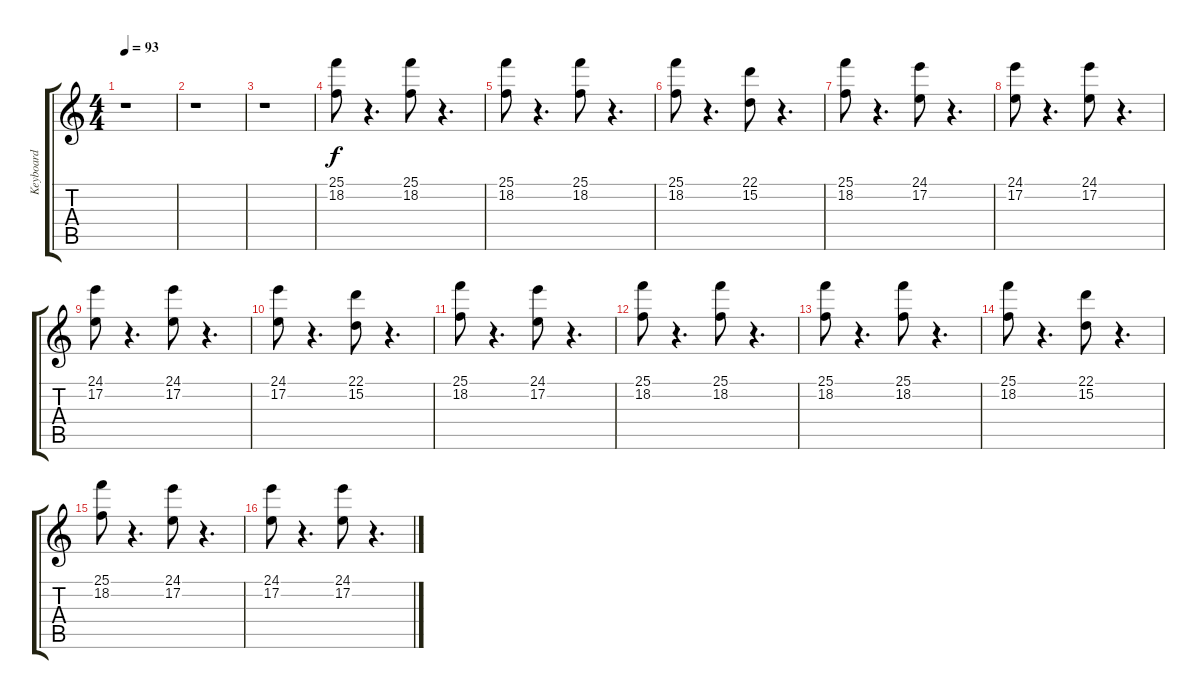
\track ("Keyboard" "Keyboard") {instrument stringensemble1}
\staff {score tabs}
\tuning (E4 B3 G3 D3 A2 D2) {hide}
\ts (4 4)
\tempo 93
\clef g2
\ks c
r.1{dy f} |
r.1 |
r.1 |
(25.1 18.2).8{instrument stringensemble1} r.4{d} (25.1 18.2).8 r.4{d} |
(25.1 18.2).8 r.4{d} (25.1 18.2).8 r.4{d} |
(25.1 18.2).8 r.4{d} (22.1 15.2).8 r.4{d} |
(25.1 18.2).8 r.4{d} (24.1 17.2).8 r.4{d} |
(24.1 17.2).8 r.4{d} (24.1 17.2).8 r.4{d} |
(24.1 17.2).8 r.4{d} (24.1 17.2).8 r.4{d} |
(24.1 17.2).8 r.4{d} (22.1 15.2).8 r.4{d} |
(25.1 18.2).8 r.4{d} (24.1 17.2).8 r.4{d} |
(25.1 18.2).8{instrument stringensemble1} r.4{d} (25.1 18.2).8 r.4{d} |
(25.1 18.2).8 r.4{d} (25.1 18.2).8 r.4{d} |
(25.1 18.2).8 r.4{d} (22.1 15.2).8 r.4{d} |
(25.1 18.2).8 r.4{d} (24.1 17.2).8 r.4{d} |
(24.1 17.2).8 r.4{d} (24.1 17.2).8 r.4{d}
